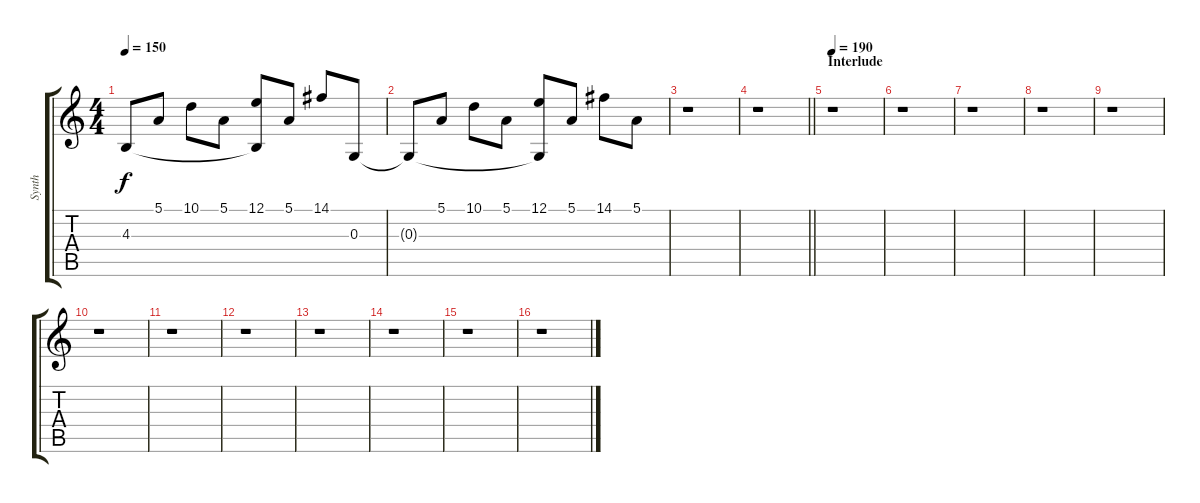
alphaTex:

\track ("Synth" "Synth") {instrument synthbrass1}
\staff {score tabs}
\tuning (E4 B3 G3 D3 A2 E2) {hide}
\ts (4 4)
\tempo 150
\clef g2
\ks c
4.3{t}.8{dy f} 5.1.8 10.1.8 5.1.8 (12.1 4.3{t}).8 5.1.8 14.1.8 0.3.8 |
0.3{t}.8 5.1.8 10.1.8 5.1.8 (12.1 0.3{t}).8 5.1.8 14.1.8 5.1.8 |
r.1 |
\barLineRight lightlight
r.1 |
\section ("" "Interlude")
\tempo 190
r.1 |
r.1 |
r.1 |
r.1 |
r.1 |
r.1 |
r.1 |
r.1 |
r.1 |
r.1 |
r.1 |
r.1
